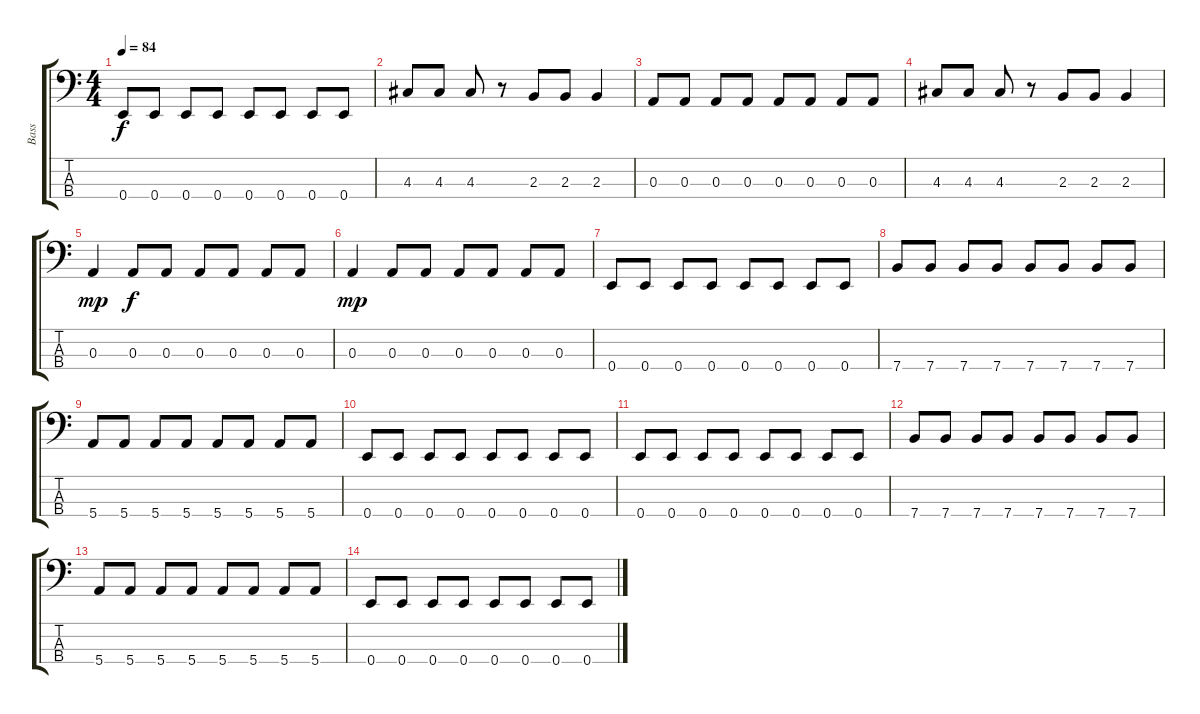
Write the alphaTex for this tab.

\track ("Bass" "Bass") {instrument electricbassfinger}
\staff {score tabs}
\tuning (G2 D2 A1 E1) {hide}
\ts (4 4)
\tempo 84
\clef f4
\ks c
0.4.8{dy f} 0.4.8 0.4.8 0.4.8 0.4.8 0.4.8 0.4.8 0.4.8 |
4.3.8 4.3.8 4.3.8 r.8 2.3.8 2.3.8 2.3.4 |
0.3.8 0.3.8 0.3.8 0.3.8 0.3.8 0.3.8 0.3.8 0.3.8 |
4.3.8 4.3.8 4.3.8 r.8 2.3.8 2.3.8 2.3.4 |
0.3.4{dy mp} 0.3.8{dy f} 0.3.8 0.3.8 0.3.8 0.3.8 0.3.8 |
0.3.4{dy mp} 0.3.8 0.3.8 0.3.8 0.3.8 0.3.8 0.3.8 |
0.4.8 0.4.8 0.4.8 0.4.8 0.4.8 0.4.8 0.4.8 0.4.8 |
7.4.8 7.4.8 7.4.8 7.4.8 7.4.8 7.4.8 7.4.8 7.4.8 |
5.4.8 5.4.8 5.4.8 5.4.8 5.4.8 5.4.8 5.4.8 5.4.8 |
0.4.8 0.4.8 0.4.8 0.4.8 0.4.8 0.4.8 0.4.8 0.4.8 |
0.4.8 0.4.8 0.4.8 0.4.8 0.4.8 0.4.8 0.4.8 0.4.8 |
7.4.8 7.4.8 7.4.8 7.4.8 7.4.8 7.4.8 7.4.8 7.4.8 |
5.4.8 5.4.8 5.4.8 5.4.8 5.4.8 5.4.8 5.4.8 5.4.8 |
0.4.8 0.4.8 0.4.8 0.4.8 0.4.8 0.4.8 0.4.8 0.4.8
